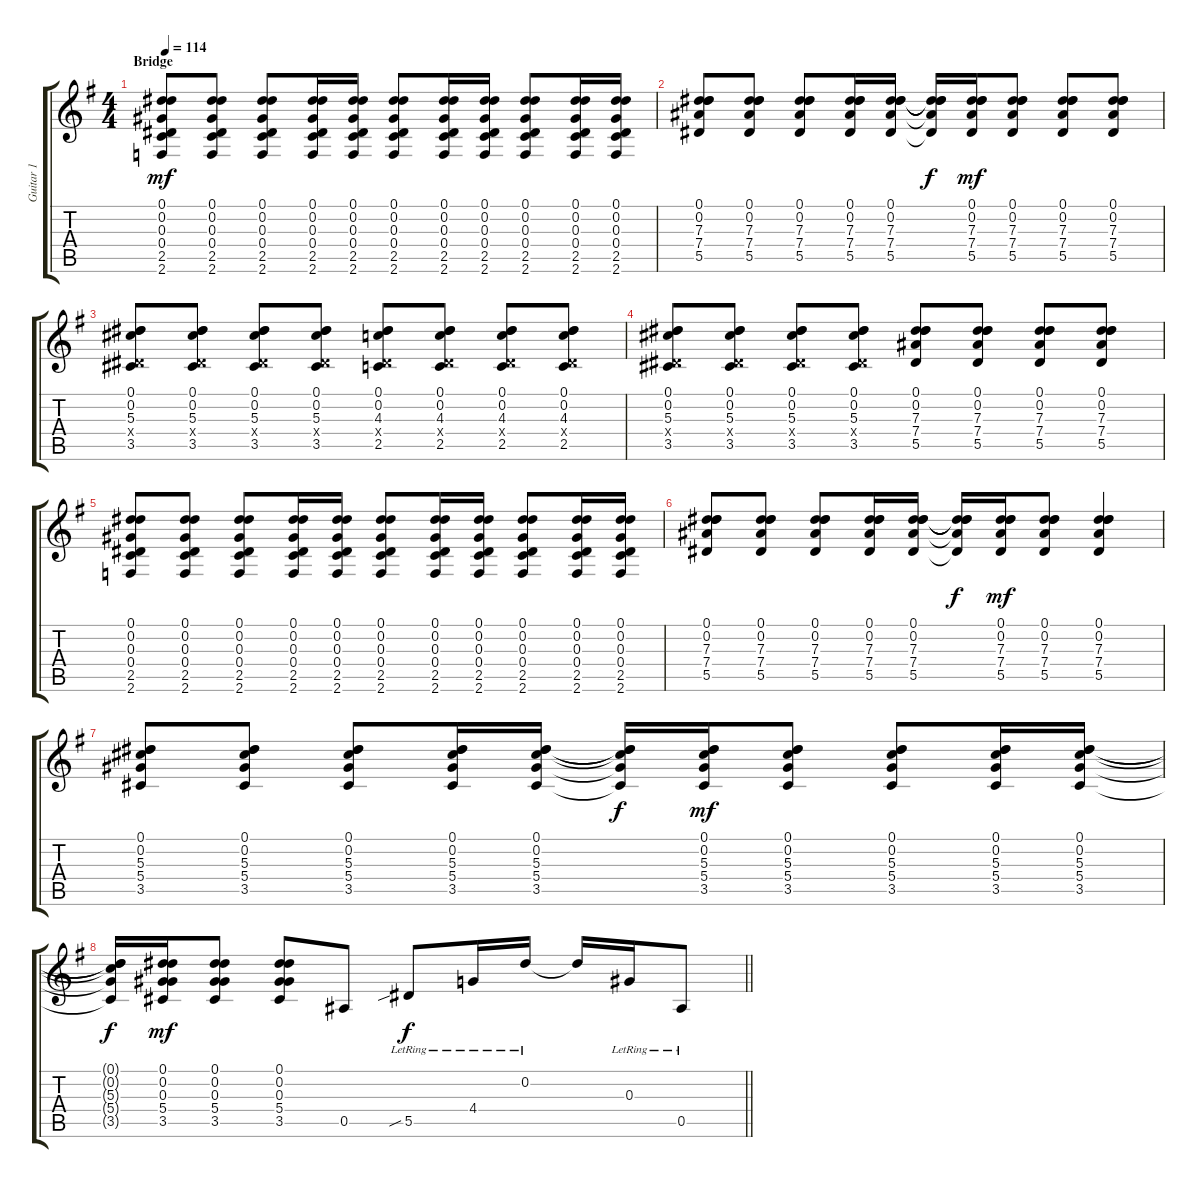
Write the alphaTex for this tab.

\track ("Guitar 1" "Guitar 1") {instrument acousticguitarsteel}
\staff {score tabs}
\tuning (Eb4 Eb4 Ab3 Eb3 Bb2 Eb2) {hide}
\ts (4 4)
\section ("" "Bridge")
\tempo 114
\clef g2
\ks g
(0.1 0.2 0.3 0.4 2.5 2.6).8{dy mf} (0.1 0.2 0.3 0.4 2.5 2.6).8 (0.1 0.2 0.3 0.4 2.5 2.6).8 (0.1 0.2 0.3 0.4 2.5 2.6).16 (0.1 0.2 0.3 0.4 2.5 2.6).16 (0.1 0.2 0.3 0.4 2.5 2.6).8 (0.1 0.2 0.3 0.4 2.5 2.6).16 (0.1 0.2 0.3 0.4 2.5 2.6).16 (0.1 0.2 0.3 0.4 2.5 2.6).8 (0.1 0.2 0.3 0.4 2.5 2.6).16 (0.1 0.2 0.3 0.4 2.5 2.6).16 |
(0.1 0.2 7.3 7.4 5.5).8 (0.1 0.2 7.3 7.4 5.5).8 (0.1 0.2 7.3 7.4 5.5).8 (0.1 0.2 7.3 7.4 5.5).16 (0.1 0.2 7.3 7.4 5.5).16 (0.1{t} 0.2{t} 7.3{t} 7.4{t} 5.5{t}).16{dy f} (0.1 0.2 7.3 7.4 5.5).16{dy mf} (0.1 0.2 7.3 7.4 5.5).8 (0.1 0.2 7.3 7.4 5.5).8 (0.1 0.2 7.3 7.4 5.5).8 |
(0.1 0.2 5.3 0.4{x} 3.5).8 (0.1 0.2 5.3 0.4{x} 3.5).8 (0.1 0.2 5.3 0.4{x} 3.5).8 (0.1 0.2 5.3 0.4{x} 3.5).8 (0.1 0.2 4.3 0.4{x} 2.5).8 (0.1 0.2 4.3 0.4{x} 2.5).8 (0.1 0.2 4.3 0.4{x} 2.5).8 (0.1 0.2 4.3 0.4{x} 2.5).8 |
(0.1 0.2 5.3 0.4{x} 3.5).8 (0.1 0.2 5.3 0.4{x} 3.5).8 (0.1 0.2 5.3 0.4{x} 3.5).8 (0.1 0.2 5.3 0.4{x} 3.5).8 (0.1 0.2 7.3 7.4 5.5).8 (0.1 0.2 7.3 7.4 5.5).8 (0.1 0.2 7.3 7.4 5.5).8 (0.1 0.2 7.3 7.4 5.5).8 |
(0.1 0.2 0.3 0.4 2.5 2.6).8 (0.1 0.2 0.3 0.4 2.5 2.6).8 (0.1 0.2 0.3 0.4 2.5 2.6).8 (0.1 0.2 0.3 0.4 2.5 2.6).16 (0.1 0.2 0.3 0.4 2.5 2.6).16 (0.1 0.2 0.3 0.4 2.5 2.6).8 (0.1 0.2 0.3 0.4 2.5 2.6).16 (0.1 0.2 0.3 0.4 2.5 2.6).16 (0.1 0.2 0.3 0.4 2.5 2.6).8 (0.1 0.2 0.3 0.4 2.5 2.6).16 (0.1 0.2 0.3 0.4 2.5 2.6).16 |
(0.1 0.2 7.3 7.4 5.5).8 (0.1 0.2 7.3 7.4 5.5).8 (0.1 0.2 7.3 7.4 5.5).8 (0.1 0.2 7.3 7.4 5.5).16 (0.1 0.2 7.3 7.4 5.5).16 (0.1{t} 0.2{t} 7.3{t} 7.4{t} 5.5{t}).16{dy f} (0.1 0.2 7.3 7.4 5.5).16{dy mf} (0.1 0.2 7.3 7.4 5.5).8 (0.1 0.2 7.3 7.4 5.5).4 |
(0.1 0.2 5.3 5.4 3.5).8 (0.1 0.2 5.3 5.4 3.5).8 (0.1 0.2 5.3 5.4 3.5).8 (0.1 0.2 5.3 5.4 3.5).16 (0.1 0.2 5.3 5.4 3.5).16 (0.1{t} 0.2{t} 5.3{t} 5.4{t} 3.5{t}).16{dy f} (0.1 0.2 5.3 5.4 3.5).16{dy mf} (0.1 0.2 5.3 5.4 3.5).8 (0.1 0.2 5.3 5.4 3.5).8 (0.1 0.2 5.3 5.4 3.5).16 (0.1 0.2 5.3 5.4 3.5).16 |
\barLineRight lightlight
(0.1{t} 0.2{t} 5.3{t} 5.4{t} 3.5{t}).16{dy f} (0.1 0.2 0.3 5.4 3.5).16{dy mf} (0.1 0.2 0.3 5.4 3.5).8 (0.1 0.2 0.3 5.4 3.5).8 0.5.8 5.5{sib lr}.8{dy f} 4.4{lr}.16 0.2{lr}.16 0.2{t}.16 0.3{lr}.16 0.5{lr}.8
